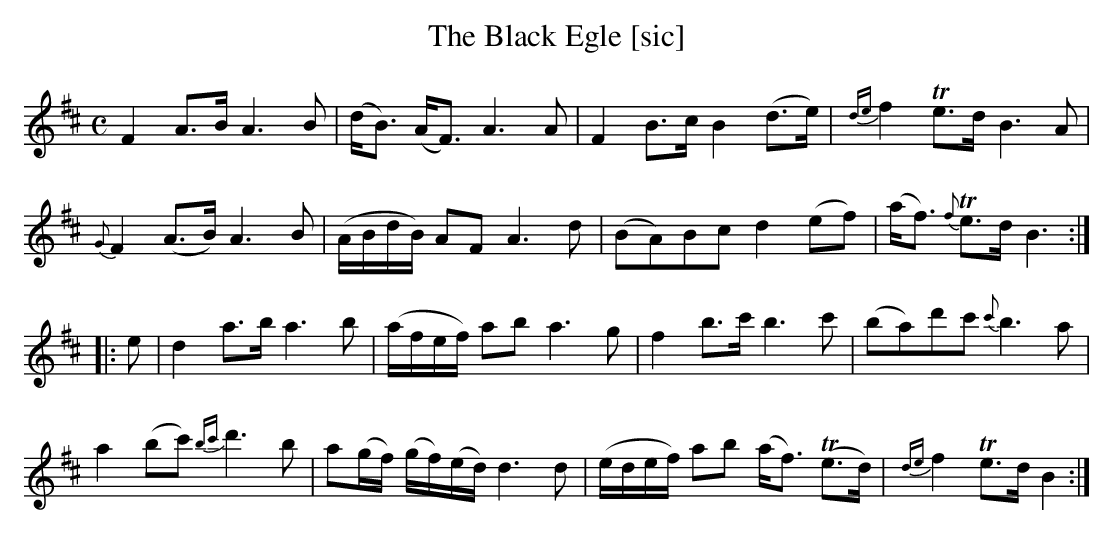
X:1
T:Black Egle [sic], The
M:C
L:1/8
K:D
F2A>B A3B|(d<B) (A<F) A3A|F2 B>c B2 (d>e)|{de}f2 Te>d B3A|
{G}F2 (A>B) A3B|(A/B/d/B/) AF A3d|(BA)Bc d2 (ef)|(a<f) {f}Te>d B3:|
|:e|d2 a>b a3b|(a/f/e/f/) ab a3g|f2 b>c' b3c'|(ba)d'c' {c'}b3a|
a2 (bc') {bc'}d'3b|a(g/f/) (g/f/)(e/d/) d3d|(e/d/e/f/) ab (a<f) T(e>d)|{de}f2 Te>d B2:|]
